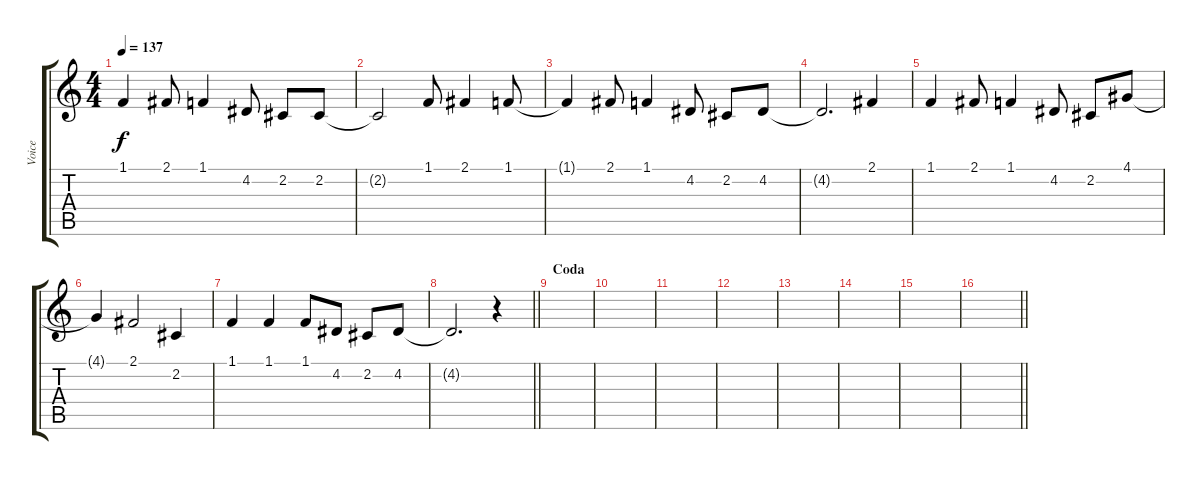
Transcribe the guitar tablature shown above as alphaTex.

\track ("Voice" "Voice") {instrument lead6voice}
\staff {score tabs}
\tuning (E4 B3 G3 D3 A2 E2) {hide}
\ts (4 4)
\tempo 137
\clef g2
\ks c
1.1.4{dy f} 2.1.8 1.1.4 4.2.8 2.2.8 2.2.8 |
2.2{t}.2 1.1.8 2.1.4 1.1.8 |
1.1{t}.4 2.1.8 1.1.4 4.2.8 2.2.8 4.2.8 |
4.2{t}.2{d} 2.1.4 |
1.1.4 2.1.8 1.1.4 4.2.8 2.2.8 4.1.8 |
4.1{t}.4 2.1.2 2.2.4 |
1.1.4 1.1.4 1.1.8 4.2.8 2.2.8 4.2.8 |
\barLineRight lightlight
4.2{t}.2{d} r.4 |
\section ("" "Coda")
|
|
|
|
|
|
|
\barLineRight lightlight
